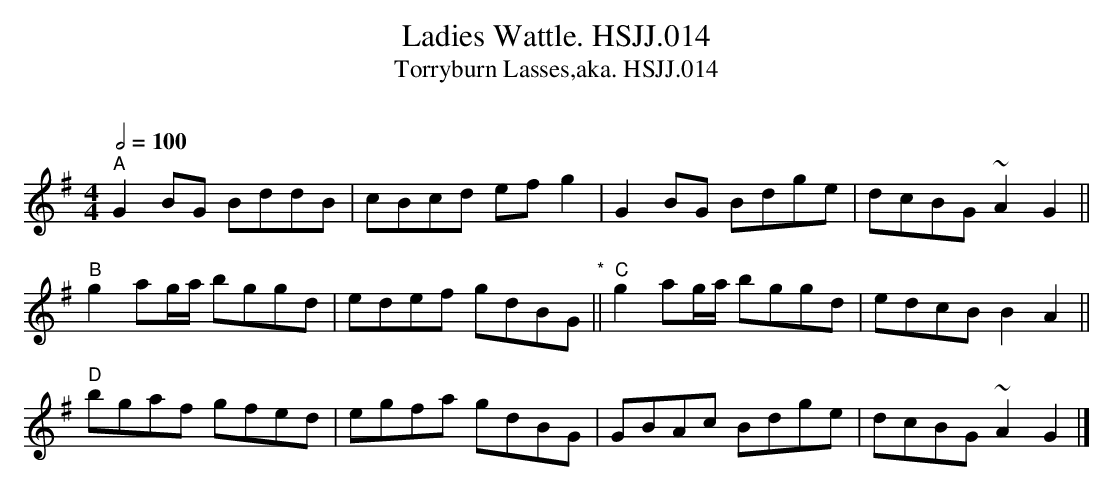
X:1
T:Ladies Wattle. HSJJ.014
T:Torryburn Lasses,aka. HSJJ.014
M:4/4
L:1/8
Q:1/2=100
O:
K:G
"^A"G2BG BddB|cBcd efg2|G2BG Bdge|dcBG~A2G2||
"^B"g2ag/a/ bggd|edef gdBG"*"||\
"^C"g2ag/a/ bggd|edcBB2A2||
"^D"bgaf gfed|egfa gdBG|GBAc Bdge|dcBG~A2G2|]
